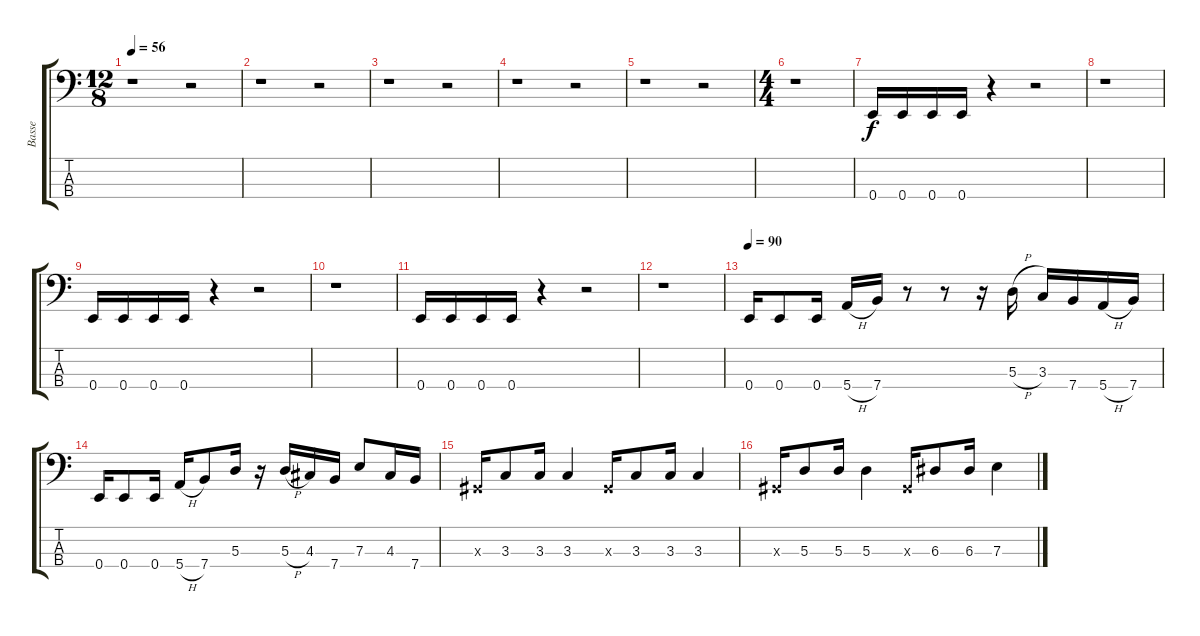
\track ("Basse" "Basse") {instrument electricbassfinger}
\staff {score tabs}
\tuning (G2 D2 A1 E1) {hide}
\ts (12 8)
\tempo 56
\clef f4
\ks c
r.1{dy f} r.2 |
r.1 r.2 |
r.1 r.2 |
r.1 r.2 |
r.1 r.2 |
\ts (4 4)
r.1 |
0.4.16 0.4.16 0.4.16 0.4.16 r.4 r.2 |
r.1 |
0.4.16 0.4.16 0.4.16 0.4.16 r.4 r.2 |
r.1 |
0.4.16 0.4.16 0.4.16 0.4.16 r.4 r.2 |
r.1 |
\tempo 90
0.4.16 0.4.8 0.4.16 5.4{h}.16 7.4.16 r.8 r.8 r.16 5.3{h}.16 3.3.16 7.4.16 5.4{h}.16 7.4.16 |
0.4.16 0.4.8 0.4.16 5.4{h}.16 7.4.8 5.3.16 r.16 5.3{h}.16 4.3.16 7.4.16 7.3.8 4.3.16 7.4.16 |
-1.3{x}.16 3.3.8 3.3.16 3.3.4 -1.3{x}.16 3.3.8 3.3.16 3.3.4 |
-1.3{x}.16 5.3.8 5.3.16 5.3.4 -1.3{x}.16 6.3.8 6.3.16 7.3.4
